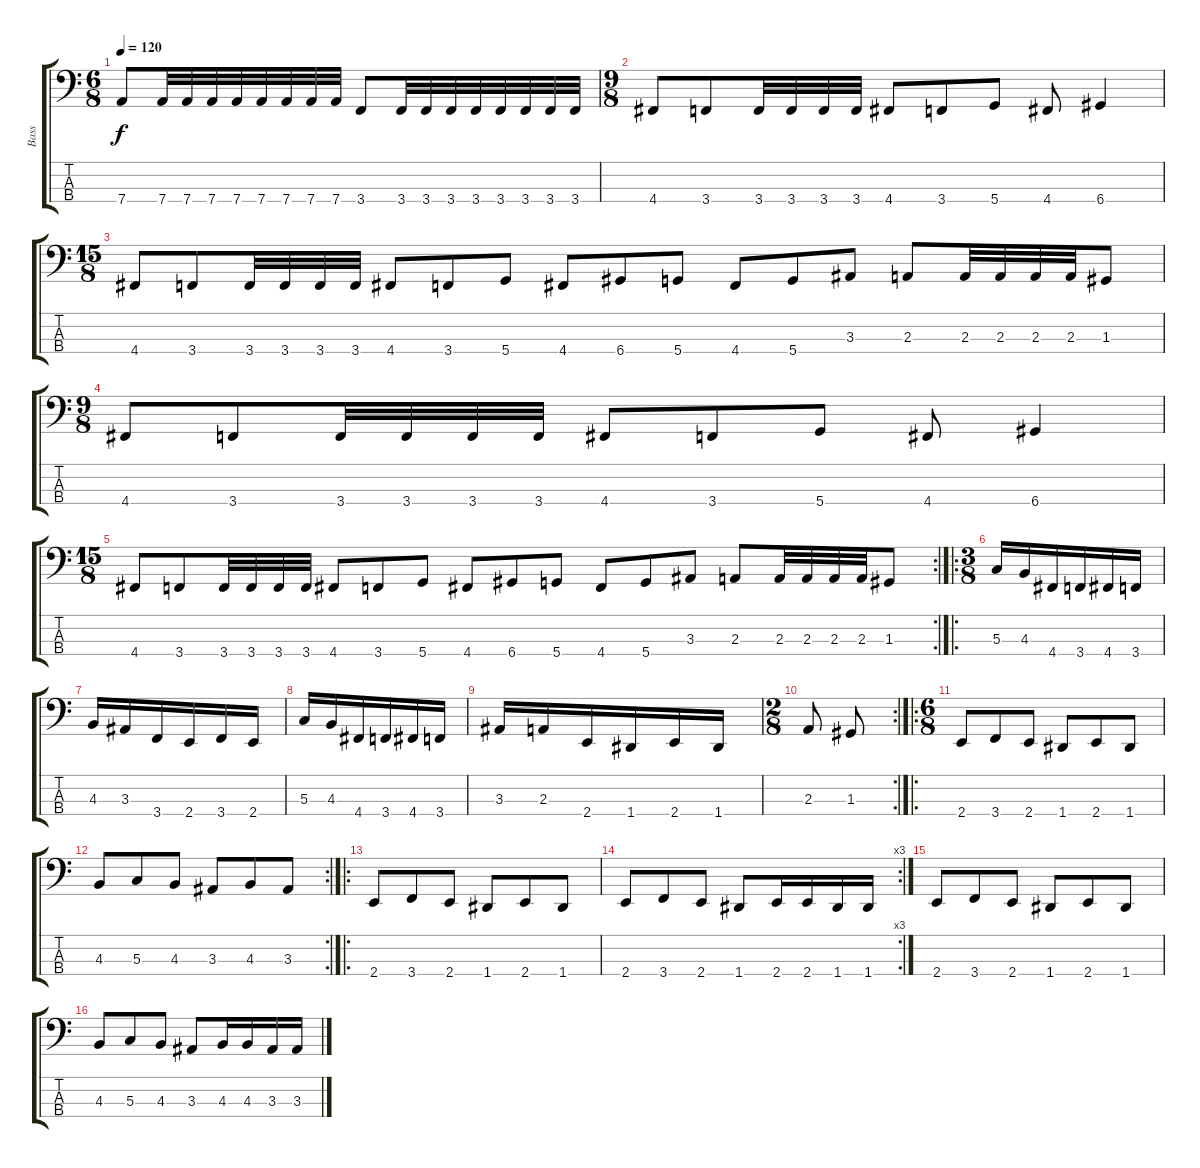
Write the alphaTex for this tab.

\track ("Bass" "Bass") {instrument electricbassfinger}
\staff {score tabs}
\tuning (F2 C2 G1 D1) {hide}
\ts (6 8)
\tempo 120
\clef f4
\ks c
7.4.8{dy f} 7.4.32 7.4.32 7.4.32 7.4.32 7.4.32 7.4.32 7.4.32 7.4.32 3.4.8 3.4.32 3.4.32 3.4.32 3.4.32 3.4.32 3.4.32 3.4.32 3.4.32 |
\ts (9 8)
4.4.8 3.4.8 3.4.32 3.4.32 3.4.32 3.4.32 4.4.8 3.4.8 5.4.8 4.4.8 6.4.4 |
\ts (15 8)
4.4.8 3.4.8 3.4.32 3.4.32 3.4.32 3.4.32 4.4.8 3.4.8 5.4.8 4.4.8 6.4.8 5.4.8 4.4.8 5.4.8 3.3.8 2.3.8 2.3.32 2.3.32 2.3.32 2.3.32 1.3.8 |
\ts (9 8)
4.4.8 3.4.8 3.4.32 3.4.32 3.4.32 3.4.32 4.4.8 3.4.8 5.4.8 4.4.8 6.4.4 |
\rc 2
\ts (15 8)
4.4.8 3.4.8 3.4.32 3.4.32 3.4.32 3.4.32 4.4.8 3.4.8 5.4.8 4.4.8 6.4.8 5.4.8 4.4.8 5.4.8 3.3.8 2.3.8 2.3.32 2.3.32 2.3.32 2.3.32 1.3.8 |
\ro
\ts (3 8)
5.3.16 4.3.16 4.4.16 3.4.16 4.4.16 3.4.16 |
4.3.16 3.3.16 3.4.16 2.4.16 3.4.16 2.4.16 |
5.3.16 4.3.16 4.4.16 3.4.16 4.4.16 3.4.16 |
3.3.16 2.3.16 2.4.16 1.4.16 2.4.16 1.4.16 |
\rc 2
\ts (2 8)
2.3.8 1.3.8 |
\ro
\ts (6 8)
2.4.8 3.4.8 2.4.8 1.4.8 2.4.8 1.4.8 |
\rc 2
4.3.8 5.3.8 4.3.8 3.3.8 4.3.8 3.3.8 |
\ro
2.4.8 3.4.8 2.4.8 1.4.8 2.4.8 1.4.8 |
\rc 3
2.4.8 3.4.8 2.4.8 1.4.8 2.4.16 2.4.16 1.4.16 1.4.16 |
2.4.8 3.4.8 2.4.8 1.4.8 2.4.8 1.4.8 |
4.3.8 5.3.8 4.3.8 3.3.8 4.3.16 4.3.16 3.3.16 3.3.16
